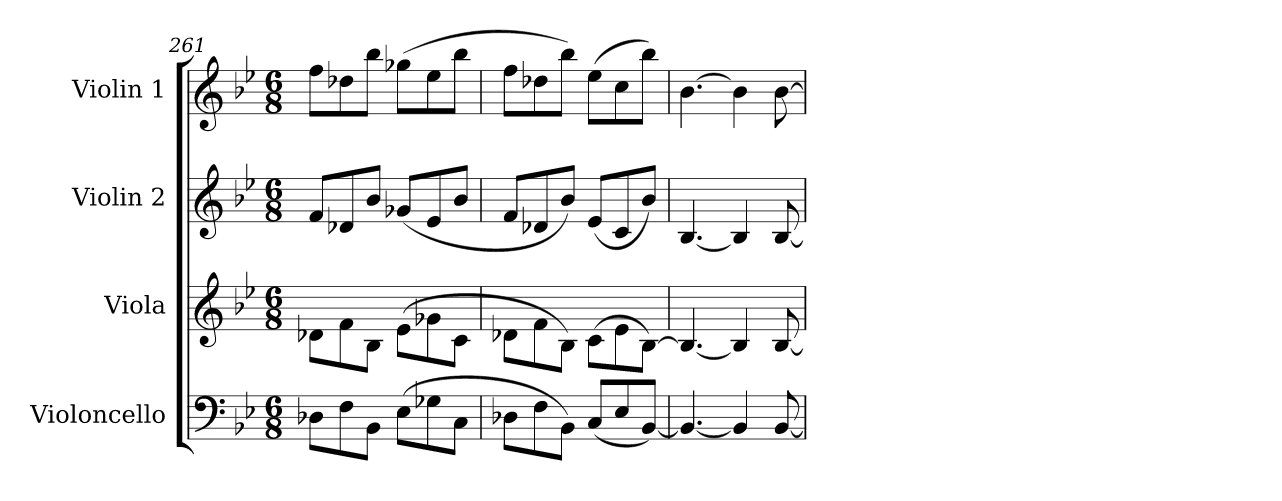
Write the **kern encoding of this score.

**kern	**kern	**kern	**kern
*part4	*part3	*part2	*part1
*staff4	*staff3	*staff2	*staff1
*I"Violoncello	*I"Viola	*I"Violin 2	*I"Violin 1
*I'Vc	*I'Vla	*I'Vln	*I'Vln
*clefF4	*clefG2	*clefG2	*clefG2
*k[b-e-]	*k[b-e-]	*k[b-e-]	*k[b-e-]
*M6/8	*M6/8	*M6/8	*M6/8
=261	=261	=261	=261
8D-X\L	8d-X\L	8f/L	8ff\L
8F\	8f\	8d-X/	8dd-X\
8BB-\J	8B-\J	8b-/J	8bb-\J
(8E-\L	(8e-\L	(8g-X/L	(8gg-X\L
8G-X\	8g-X\	8e-/	8ee-\
8C\J	8c\J	8b-/J	8bb-\J
=262	=262	=262	=262
8D-X\L	8d-X\L	8f/L	8ff\L
8F\	8f\	8d-X/	8dd-X\
8BB-\J)	8B-\J)	8b-/J)	8bb-\J)
(8C/L	(8c\L	(8e-/L	(8ee-\L
8E-/	8e-\	8c/	8cc\
[8BB-/J)	[8B-\J)	8b-/J)	8bb-\J)
=263	=263	=263	=263
4.BB-/_	4.B-/_	[4.B-/	[4.b-\
4BB-/]	4B-/]	4B-/]	4b-\]
[8BB-/	[8B-/	[8B-/	[8b-\
=	=	=	=
*-	*-	*-	*-
